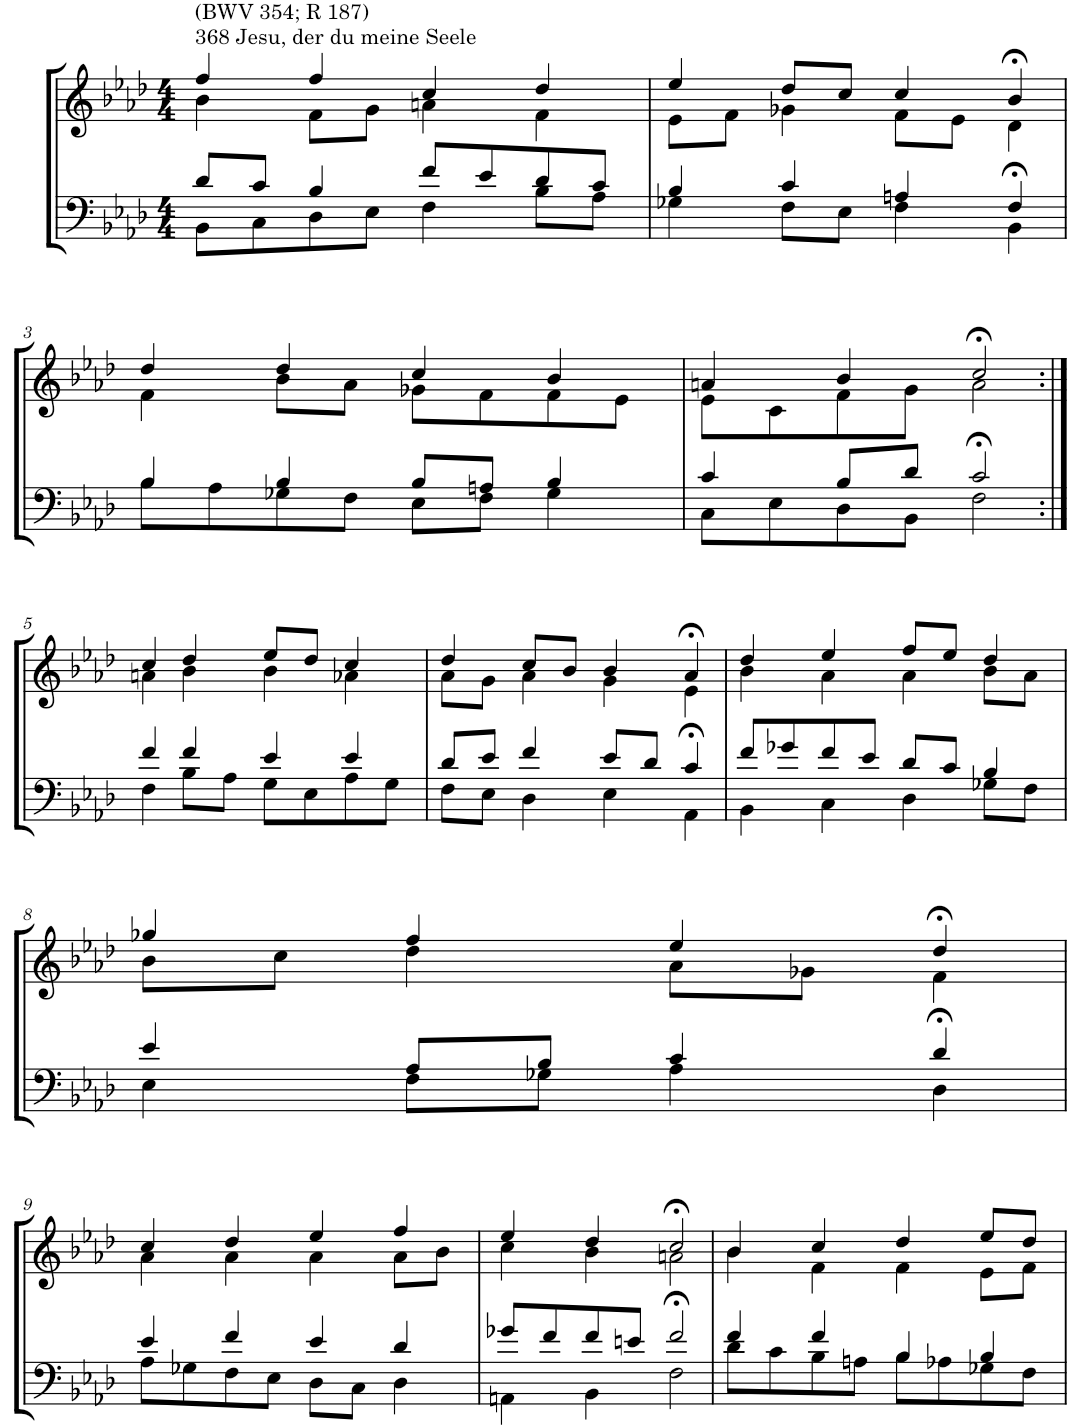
**kern	**kern
*part2	*part1
*staff2	*staff1
*I"Tenor/Baß	*I"Sopran/Alt
*clefF4	*clefG2
*k[b-e-a-d-]	*k[b-e-a-d-]
*M4/4	*M4/4
=1	=1
*^	*^
!	!	!LO:TX:a:t=368 Jesu, der du meine Seele	!
!	!	!LO:TX:a:t=(BWV 354; R 187)	!
8d-/L	8BB-\L	4ff/	4b-\
8c/J	8C\	.	.
4B-/	8D-\	4ff/	8f\L
.	8E-\J	.	8g\J
8f/L	4F\	4cc/	4an\
8e-/	.	.	.
8d-/	8B-\L	4dd-/	4f\
8c/J	8A-\J	.	.
=2	=2	=2	=2
4B-/	4G-X\	4ee-/	8e-\L
.	.	.	8f\J
4c/	8F\L	8dd-/L	4g-X\
.	8E-\J	8cc/J	.
4An/	4F\	4cc/	8f\L
.	.	.	8e-\J
4F/	4BB->\	4b->/	4d-\
!!LO:LB:g=z	!!
=3	=3	=3	=3
4B-/	8B-\L	4dd-/	4f\
.	8A-\	.	.
4B-/	8G-X\	4dd-/	8b-\L
.	8F\J	.	8a-\J
8B-/L	8E-\L	4cc/	8g-X\L
8An/J	8F\J	.	8f\
4B-/	4G-\	4b-/	8f\
.	.	.	8e-\J
=4	=4	=4	=4
4c/	8C\L	4an/	8e-\L
.	8E-\	.	8c\
8B-/L	8D-\	4b-/	8f\
8d-/J	8BB-\J	.	8g\J
2c/	2F>\	2cc>/	2a\
!!LO:LB:g=z	!!
=5:|!	=5:|!	=5:|!	=5:|!
4f/	4F\	4cc/	4an\
4f/	8B-\L	4dd-/	4b-\
.	8A-\J	.	.
4e-/	8G\L	8ee-/L	4b-\
.	8E-\	8dd-/J	.
4e-/	8A-\	4cc/	4a-X\
.	8G\J	.	.
=6	=6	=6	=6
8d-/L	8F\L	4dd-/	8a-\L
8e-/J	8E-\J	.	8g\J
4f/	4D-\	8cc/L	4a-\
.	.	8b-/J	.
8e-/L	4E-\	4b-/	4g\
8d-/J	.	.	.
4c/	4AA->\	4a->/	4e-\
=7	=7	=7	=7
8f/L	4BB-\	4dd-/	4b-\
8g-X/	.	.	.
8f/	4C\	4ee-/	4a-\
8e-/J	.	.	.
8d-/L	4D-\	8ff/L	4a-\
8c/J	.	8ee-/J	.
4B-/	8G-X\L	4dd-/	8b-\L
.	8F\J	.	8a-\J
!!LO:LB:g=z	!!
=8	=8	=8	=8
4e-/	4E-\	4gg-X/	8b-\L
.	.	.	8cc\J
8A-/L	8F\L	4ff/	4dd-\
8B-/J	8G-X\J	.	.
4c/	4A-\	4ee-/	8a-\L
.	.	.	8g-X\J
4d-/	4D->\	4dd->/	4f\
!!LO:LB:g=z	!!
=9	=9	=9	=9
4e-/	8A-\L	4cc/	4a-\
.	8G-X\	.	.
4f/	8F\	4dd-/	4a-\
.	8E-\J	.	.
4e-/	8D-\L	4ee-/	4a-\
.	8C\J	.	.
4d-/	4D-\	4ff/	8a-\L
.	.	.	8b-\J
=10	=10	=10	=10
8g-X/L	4AAn\	4ee-/	4cc\
8f/	.	.	.
8f/	4BB-\	4dd-/	4b-\
8en/J	.	.	.
2f/	2F>\	2cc>/	2an\
=11	=11	=11	=11
4f/	8d-\L	4b-/	4b-\
.	8c\	.	.
4f/	8B-\	4cc/	4f\
.	8An\J	.	.
4B-/	8B-\L	4dd-/	4f\
.	8A-X\	.	.
4B-/	8G-X\	8ee-/L	8e-\L
.	8F\J	8dd-/J	8f\J
*v	*v	*	*
*	*v	*v
=	=
*-	*-
